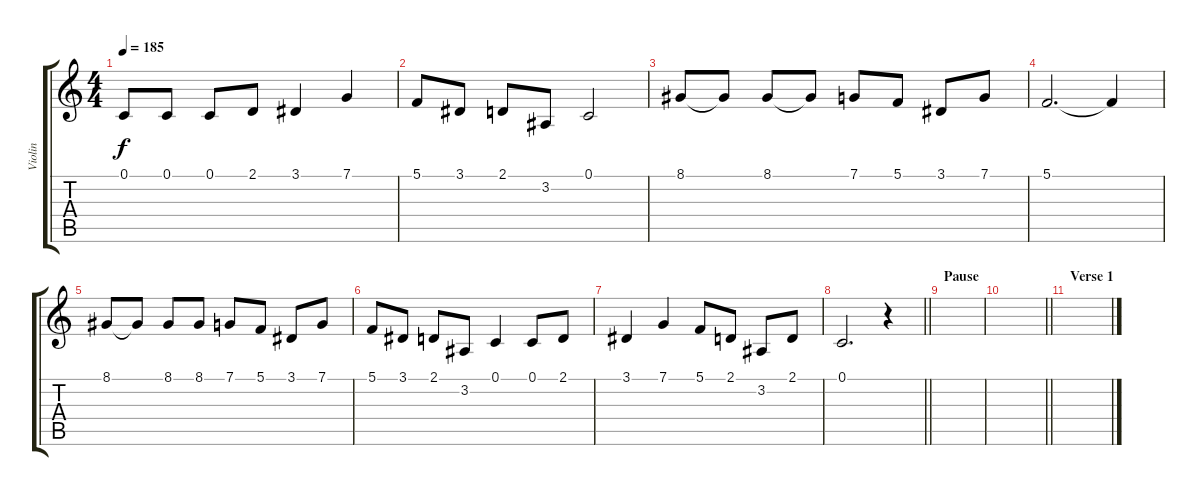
\track ("Violin" "Violin") {instrument violin}
\staff {score tabs}
\tuning (C4 G3 Eb3 Bb2 F2 C2) {hide}
\ts (4 4)
\tempo 185
\clef g2
\ks c
0.1.8{dy f} 0.1.8 0.1.8 2.1.8 3.1.4 7.1.4 |
5.1.8 3.1.8 2.1.8 3.2.8 0.1.2 |
8.1.8 8.1{t}.8 8.1.8 8.1{t}.8 7.1.8 5.1.8 3.1.8 7.1.8 |
5.1.2{d} 5.1{t}.4 |
8.1.8 8.1{t}.8 8.1.8 8.1.8 7.1.8 5.1.8 3.1.8 7.1.8 |
5.1.8 3.1.8 2.1.8 3.2.8 0.1.4 0.1.8 2.1.8 |
3.1.4 7.1.4 5.1.8 2.1.8 3.2.8 2.1.8 |
\barLineRight lightlight
0.1.2{d} r.4 |
\section ("" "Pause")
|
\barLineRight lightlight
|
\section ("" "Verse 1")
